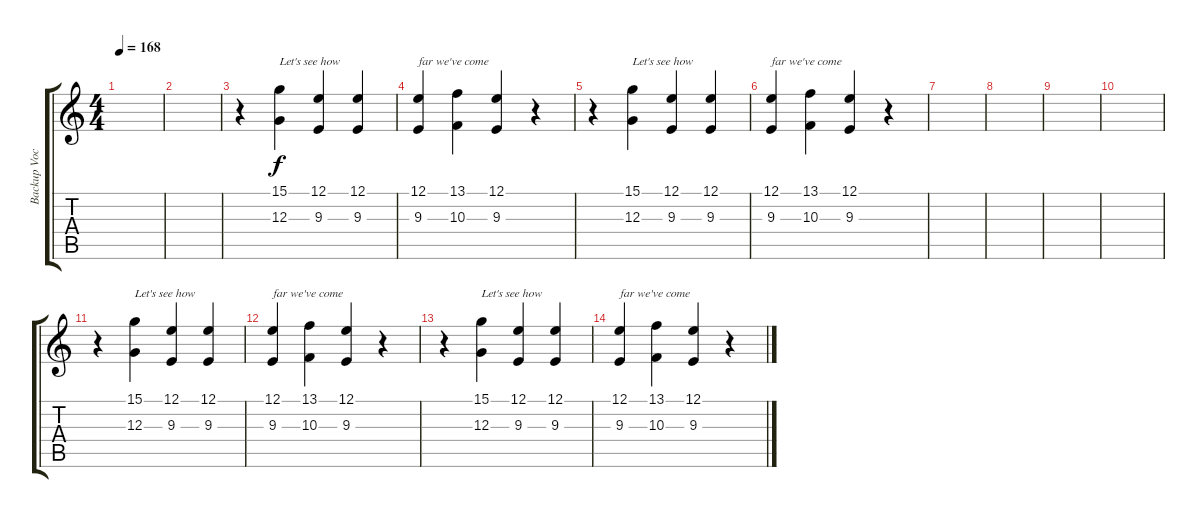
\track ("Backup Vocals" "Backup Voc") {instrument brightacousticpiano}
\staff {score tabs}
\tuning (E4 B3 G3 D3 A2 E2) {hide}
\ts (4 4)
\tempo 168
\clef g2
\ks c
|
|
r.4 (15.1 12.3).4{txt "Let's see how"} (12.1 9.3).4 (12.1 9.3).4 |
(12.1 9.3).4{txt "far we've come"} (13.1 10.3).4 (12.1 9.3).4 r.4 |
r.4 (15.1 12.3).4{txt "Let's see how"} (12.1 9.3).4 (12.1 9.3).4 |
(12.1 9.3).4{txt "far we've come"} (13.1 10.3).4 (12.1 9.3).4 r.4 |
|
|
|
|
r.4 (15.1 12.3).4{txt "Let's see how"} (12.1 9.3).4 (12.1 9.3).4 |
(12.1 9.3).4{txt "far we've come"} (13.1 10.3).4 (12.1 9.3).4 r.4 |
r.4 (15.1 12.3).4{txt "Let's see how"} (12.1 9.3).4 (12.1 9.3).4 |
(12.1 9.3).4{txt "far we've come"} (13.1 10.3).4 (12.1 9.3).4 r.4
